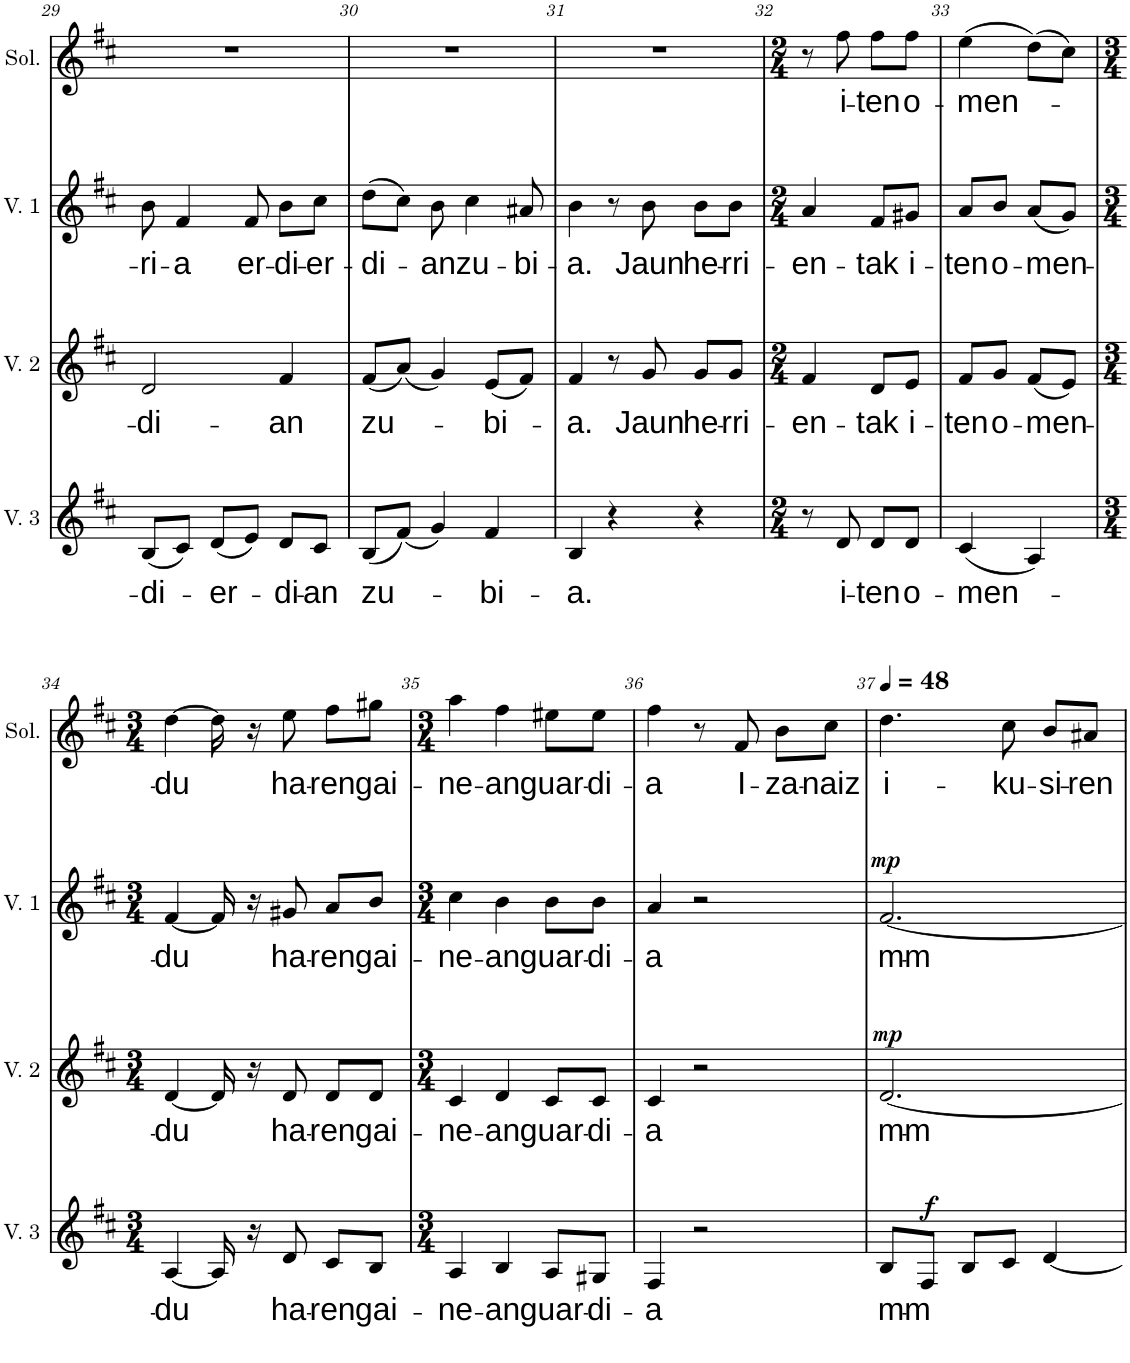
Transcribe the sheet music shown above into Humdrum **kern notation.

**kern	**text	**dynam	**kern	**text	**dynam	**kern	**text	**dynam	**kern	**text
*part4	*part4	*part4	*part3	*part3	*part3	*part2	*part2	*part2	*part1	*part1
*staff4	*staff4	*staff4	*staff3	*staff3	*staff3	*staff2	*staff2	*staff2	*staff1	*staff1
*I"Voix 3	*	*	*I"Voix 2	*	*	*I"Voix 1	*	*	*I"Solo	*
*I'V. 3	*	*	*I'V. 2	*	*	*I'V. 1	*	*	*I'Sol.	*
!!LO:PB:g=z
*clefG2	*	*	*clefG2	*	*	*clefG2	*	*	*clefG2	*
*k[f#c#]	*	*	*k[f#c#]	*	*	*k[f#c#]	*	*	*k[f#c#]	*
*M3/4	*	*	*M3/4	*	*	*M3/4	*	*	*M3/4	*
=29	=29	=29	=29	=29	=29	=29	=29	=29	=29	=29
!	!LO:LY:b	!	!	!LO:LY:b	!	!	!LO:LY:b	!	!	!
(8B/L	-di-	.	2d/	-di-	.	8b\	-ri-	.	2.r	.
!	!	!	!	!	!	!	!LO:LY:b	!	!	!
8c#/J)	.	.	.	.	.	4f#/	-a	.	.	.
!	!LO:LY:b	!	!	!	!	!	!	!	!	!
(8d/L	-er-	.	.	.	.	.	.	.	.	.
!	!	!	!	!	!	!	!LO:LY:b	!	!	!
8e/J)	.	.	.	.	.	8f#/	er-	.	.	.
!	!LO:LY:b	!	!	!LO:LY:b	!	!	!LO:LY:b	!	!	!
8d/L	-di-	.	4f#/	-an	.	8b\L	-di-	.	.	.
!	!LO:LY:b	!	!	!	!	!	!LO:LY:b	!	!	!
8c#/J	-an	.	.	.	.	8cc#\J	-er-	.	.	.
=30	=30	=30	=30	=30	=30	=30	=30	=30	=30	=30
!	!LO:LY:b	!	!	!LO:LY:b	!	!	!LO:LY:b	!	!	!
(8B/L	zu-	.	(8f#/L	zu-	.	(8dd\L	-di-	.	2.r	.
(8f#/J)	.	.	(8a/J)	.	.	8cc#\J)	.	.	.	.
!	!	!	!	!	!	!	!LO:LY:b	!	!	!
4g/)	.	.	4g/)	.	.	8b\	-an	.	.	.
!	!	!	!	!	!	!	!LO:LY:b	!	!	!
.	.	.	.	.	.	4cc#\	zu-	.	.	.
!	!LO:LY:b	!	!	!LO:LY:b	!	!	!	!	!	!
4f#/	-bi-	.	(8e/L	-bi-	.	.	.	.	.	.
!	!	!	!	!	!	!	!LO:LY:b	!	!	!
.	.	.	8f#/J)	.	.	8a#X/	-bi-	.	.	.
=31	=31	=31	=31	=31	=31	=31	=31	=31	=31	=31
!	!LO:LY:b	!	!	!LO:LY:b	!	!	!LO:LY:b	!	!	!
4B/	-a.	.	4f#/	-a.	.	4b\	-a.	.	2.r	.
4r	.	.	8r	.	.	8r	.	.	.	.
!	!	!	!	!LO:LY:b	!	!	!LO:LY:b	!	!	!
.	.	.	8g/	Jaun	.	8b\	Jaun	.	.	.
!	!	!	!	!LO:LY:b	!	!	!LO:LY:b	!	!	!
4r	.	.	8g/L	he-	.	8b\L	he-	.	.	.
!	!	!	!	!LO:LY:b	!	!	!LO:LY:b	!	!	!
.	.	.	8g/J	-rri-	.	8b\J	-rri-	.	.	.
=32	=32	=32	=32	=32	=32	=32	=32	=32	=32	=32
*M2/4	*	*	*M2/4	*	*	*M2/4	*	*	*M2/4	*
!	!	!	!	!LO:LY:b	!	!	!LO:LY:b	!	!	!
8r	.	.	4f#/	-en-	.	4a/	-en-	.	8r	.
!	!LO:LY:b	!	!	!	!	!	!	!	!	!LO:LY:b
8d/	i-	.	.	.	.	.	.	.	8ff#\	i-
!	!LO:LY:b	!	!	!LO:LY:b	!	!	!LO:LY:b	!	!	!LO:LY:b
8d/L	-ten	.	8d/L	-tak	.	8f#/L	-tak	.	8ff#\L	-ten
!	!LO:LY:b	!	!	!LO:LY:b	!	!	!LO:LY:b	!	!	!LO:LY:b
8d/J	o-	.	8e/J	i-	.	8g#X/J	i-	.	8ff#\J	o-
=33	=33	=33	=33	=33	=33	=33	=33	=33	=33	=33
!	!LO:LY:b	!	!	!LO:LY:b	!	!	!LO:LY:b	!	!	!LO:LY:b
(4c#/	-men-	.	8f#/L	-ten	.	8a/L	-ten	.	(4ee\	-men-
!	!	!	!	!LO:LY:b	!	!	!LO:LY:b	!	!	!
.	.	.	8g/J	o-	.	8b/J	o-	.	.	.
!	!	!	!	!LO:LY:b	!	!	!LO:LY:b	!	!	!
4A/)	.	.	(8f#/L	-men-	.	(8a/L	-men-	.	(8dd\L)	.
.	.	.	8e/J)	.	.	8g/J)	.	.	8cc#\J)	.
!!LO:LB:g=z
=34	=34	=34	=34	=34	=34	=34	=34	=34	=34	=34
*M3/4	*	*	*M3/4	*	*	*M3/4	*	*	*M3/4	*
!	!LO:LY:b	!	!	!LO:LY:b	!	!	!LO:LY:b	!	!	!LO:LY:b
[4A/	-du	.	[4d/	du	.	[4f#/	-du	.	[4dd\	-du
16A/]	.	.	16d/]	.	.	16f#/]	.	.	16dd\]	.
16r	.	.	16r	.	.	16r	.	.	16r	.
!	!LO:LY:b	!	!	!LO:LY:b	!	!	!LO:LY:b	!	!	!LO:LY:b
8d/	ha-	.	8d/	ha-	.	8g#X/	ha-	.	8ee\	ha-
!	!LO:LY:b	!	!	!LO:LY:b	!	!	!LO:LY:b	!	!	!LO:LY:b
8c#/L	-ren	.	8d/L	-ren	.	8a/L	-ren	.	8ff#\L	-ren
!	!LO:LY:b	!	!	!LO:LY:b	!	!	!LO:LY:b	!	!	!LO:LY:b
8B/J	gai-	.	8d/J	gai-	.	8b/J	gai-	.	8gg#X\J	gai-
=35	=35	=35	=35	=35	=35	=35	=35	=35	=35	=35
*M3/4	*	*	*M3/4	*	*	*M3/4	*	*	*M3/4	*
!	!LO:LY:b	!	!	!LO:LY:b	!	!	!LO:LY:b	!	!	!LO:LY:b
4A/	-ne-	.	4c#/	-ne-	.	4cc#\	-ne-	.	4aa\	-ne-
!	!LO:LY:b	!	!	!LO:LY:b	!	!	!LO:LY:b	!	!	!LO:LY:b
4B/	-an	.	4d/	-an	.	4b\	-an	.	4ff#\	-an
!	!LO:LY:b	!	!	!LO:LY:b	!	!	!LO:LY:b	!	!	!LO:LY:b
8A/L	guar-	.	8c#/L	guar-	.	8b\L	guar-	.	8ee#X\L	guar-
!	!LO:LY:b	!	!	!LO:LY:b	!	!	!LO:LY:b	!	!	!LO:LY:b
8G#X/J	-di-	.	8c#/J	-di-	.	8b\J	-di-	.	8ee#\J	-di-
=36	=36	=36	=36	=36	=36	=36	=36	=36	=36	=36
!	!LO:LY:b	!	!	!LO:LY:b	!	!	!LO:LY:b	!	!	!LO:LY:b
4F#/	-a	.	4c#/	-a	.	4a/	-a	.	4ff#\	-a
2r	.	.	2r	.	.	2r	.	.	8r	.
!	!	!	!	!	!	!	!	!	!	!LO:LY:b
.	.	.	.	.	.	.	.	.	8f#/	I-
!	!	!	!	!	!	!	!	!	!	!LO:LY:b
.	.	.	.	.	.	.	.	.	8b\L	-za-
!	!	!	!	!	!	!	!	!	!	!LO:LY:b
.	.	.	.	.	.	.	.	.	8cc#\J	-naiz
=37	=37	=37	=37	=37	=37	=37	=37	=37	=37	=37
*	*	*	*	*	*	*	*	*	*MM48	*
!	!LO:LY:b	!	!	!LO:LY:b	!LO:DY:a	!	!LO:LY:b	!LO:DY:a	!	!LO:LY:b
8B/L	mm-	.	[2.d/	mm-	mp	[2.f#/	mm-	mp	4.dd\	i-
!	!	!LO:DY:b	!	!	!	!	!	!	!	!
8F#/J	.	f	.	.	.	.	.	.	.	.
8B/L	.	.	.	.	.	.	.	.	.	.
!	!	!	!	!	!	!	!	!	!	!LO:LY:b
8c#/J	.	.	.	.	.	.	.	.	8cc#\	-ku-
!	!	!	!	!	!	!	!	!	!	!LO:LY:b
[4d/	.	.	.	.	.	.	.	.	8b/L	-si-
!	!	!	!	!	!	!	!	!	!	!LO:LY:b
.	.	.	.	.	.	.	.	.	8a#X/J	-ren
=	=	=	=	=	=	=	=	=	=	=
*-	*-	*-	*-	*-	*-	*-	*-	*-	*-	*-
